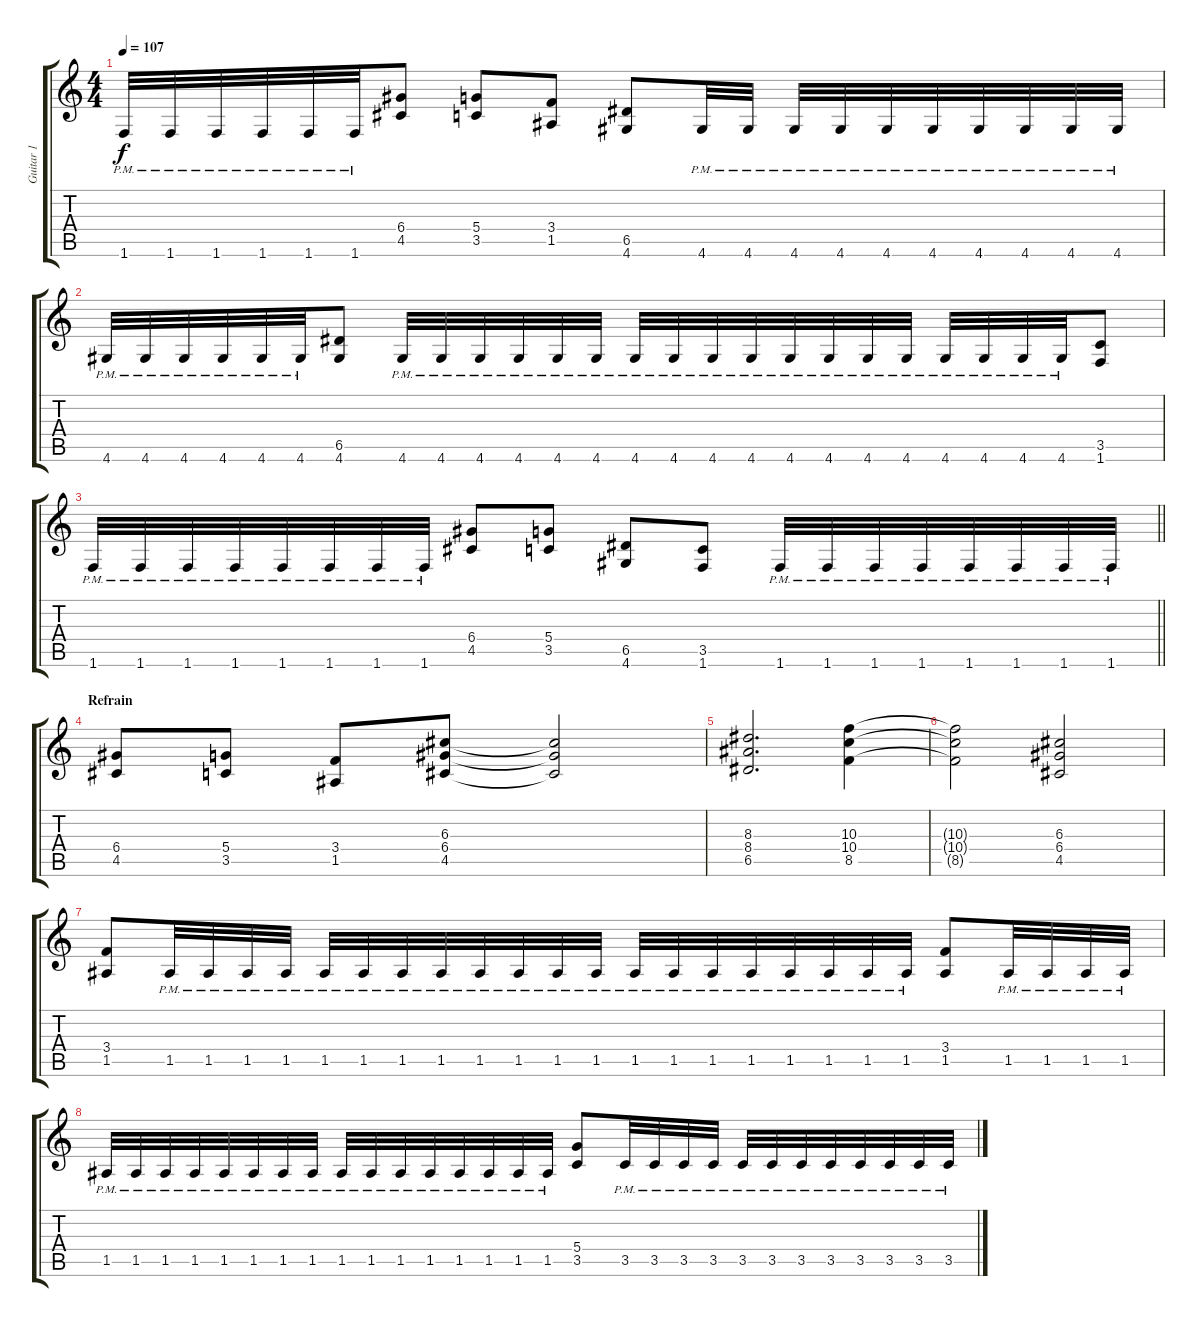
\track ("Guitar 1" "Guitar 1") {instrument distortionguitar}
\staff {score tabs}
\tuning (E4 B3 G3 D3 A2 E2) {hide}
\ts (4 4)
\tempo 107
\clef g2
\ks c
1.6{pm}.32{dy f} 1.6{pm}.32 1.6{pm}.32 1.6{pm}.32 1.6{pm}.32 1.6{pm}.32 (6.4 4.5).8 (5.4 3.5).8 (3.4 1.5).8 (6.5 4.6).8 4.6{pm}.32 4.6{pm}.32 4.6{pm}.32 4.6{pm}.32 4.6{pm}.32 4.6{pm}.32 4.6{pm}.32 4.6{pm}.32 4.6{pm}.32 4.6{pm}.32 |
4.6{pm}.32 4.6{pm}.32 4.6{pm}.32 4.6{pm}.32 4.6{pm}.32 4.6{pm}.32 (6.5 4.6).8 4.6{pm}.32 4.6{pm}.32 4.6{pm}.32 4.6{pm}.32 4.6{pm}.32 4.6{pm}.32 4.6{pm}.32 4.6{pm}.32 4.6{pm}.32 4.6{pm}.32 4.6{pm}.32 4.6{pm}.32 4.6{pm}.32 4.6{pm}.32 4.6{pm}.32 4.6{pm}.32 4.6{pm}.32 4.6{pm}.32 (3.5 1.6).8 |
\barLineRight lightlight
1.6{pm}.32 1.6{pm}.32 1.6{pm}.32 1.6{pm}.32 1.6{pm}.32 1.6{pm}.32 1.6{pm}.32 1.6{pm}.32 (6.4 4.5).8 (5.4 3.5).8 (6.5 4.6).8 (3.5 1.6).8 1.6{pm}.32 1.6{pm}.32 1.6{pm}.32 1.6{pm}.32 1.6{pm}.32 1.6{pm}.32 1.6{pm}.32 1.6{pm}.32 |
\section ("" "Refrain")
(6.4 4.5).8 (5.4 3.5).8 (3.4 1.5).8 (6.3 6.4 4.5).8 (6.3{t} 6.4{t} 4.5{t}).2 |
(8.3 8.4 6.5).2{d} (10.3 10.4 8.5).4 |
(10.3{t} 10.4{t} 8.5{t}).2 (6.3 6.4 4.5).2 |
(3.4 1.5).8 1.5{pm}.32 1.5{pm}.32 1.5{pm}.32 1.5{pm}.32 1.5{pm}.32 1.5{pm}.32 1.5{pm}.32 1.5{pm}.32 1.5{pm}.32 1.5{pm}.32 1.5{pm}.32 1.5{pm}.32 1.5{pm}.32 1.5{pm}.32 1.5{pm}.32 1.5{pm}.32 1.5{pm}.32 1.5{pm}.32 1.5{pm}.32 1.5{pm}.32 (3.4 1.5).8 1.5{pm}.32 1.5{pm}.32 1.5{pm}.32 1.5{pm}.32 |
1.5{pm}.32 1.5{pm}.32 1.5{pm}.32 1.5{pm}.32 1.5{pm}.32 1.5{pm}.32 1.5{pm}.32 1.5{pm}.32 1.5{pm}.32 1.5{pm}.32 1.5{pm}.32 1.5{pm}.32 1.5{pm}.32 1.5{pm}.32 1.5{pm}.32 1.5{pm}.32 (5.4 3.5).8 3.5{pm}.32 3.5{pm}.32 3.5{pm}.32 3.5{pm}.32 3.5{pm}.32 3.5{pm}.32 3.5{pm}.32 3.5{pm}.32 3.5{pm}.32 3.5{pm}.32 3.5{pm}.32 3.5{pm}.32
